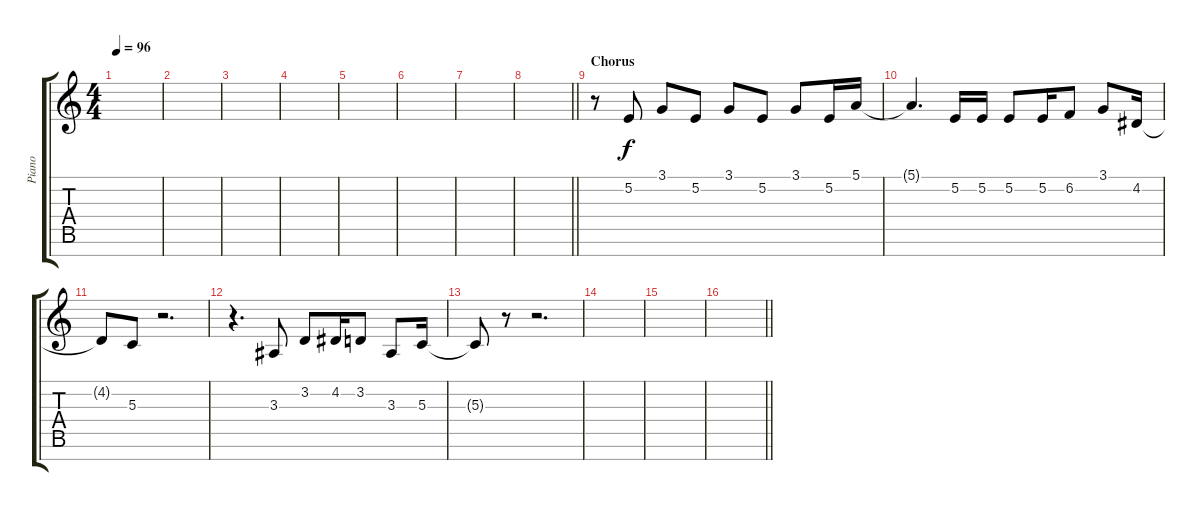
\track ("Piano" "Piano") {instrument electricgrandpiano}
\staff {score tabs}
\tuning (E4 B3 G3 D3 A2 E2 B1) {hide}
\ts (4 4)
\tempo 96
\clef g2
\ks c
|
|
|
|
|
|
|
\barLineRight lightlight
|
\section ("" "Chorus")
r.8 5.2.8 3.1.8 5.2.8 3.1.8 5.2.8 3.1.8 5.2.16 5.1.16 |
5.1{t}.4{d} 5.2.16 5.2.16 5.2.8 5.2.16 6.2.8 3.1.8 4.2.16 |
4.2{t}.8 5.3.8 r.2{d} |
r.4{d} 3.3.8 3.2.8 4.2.16 3.2.8 3.3.8 5.3.16 |
5.3{t}.8 r.8 r.2{d} |
|
|
\barLineRight lightlight
